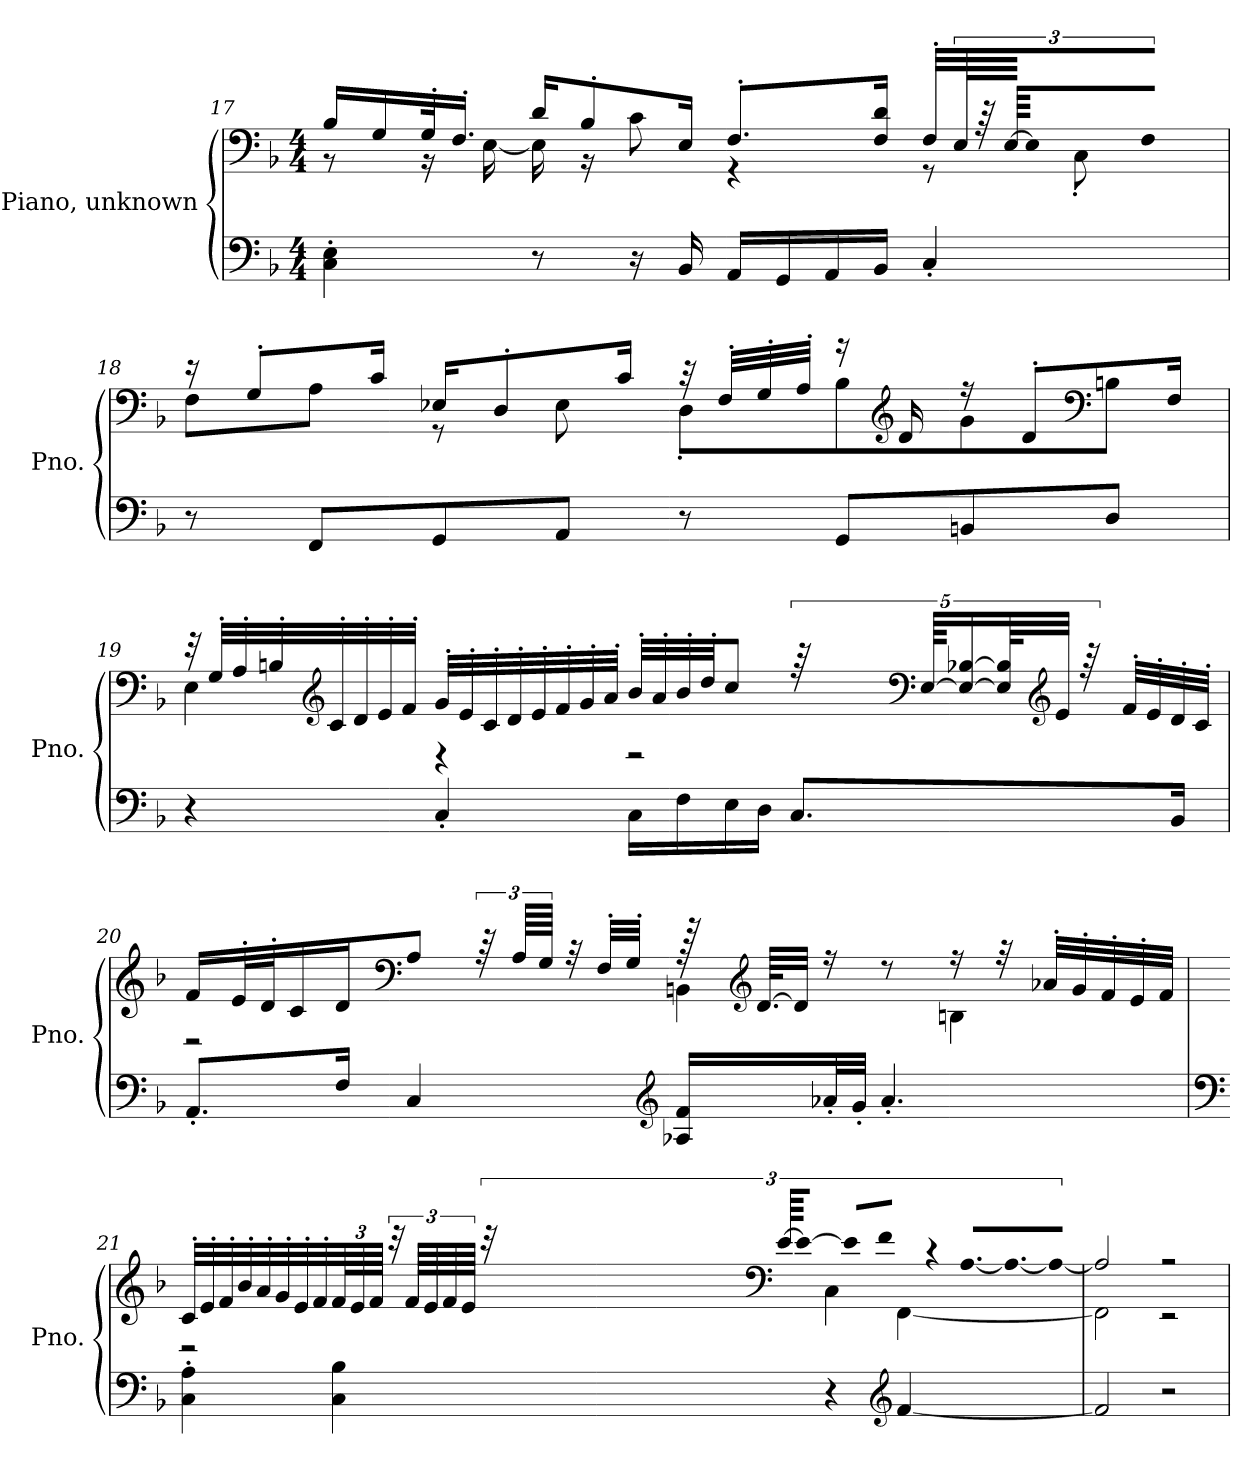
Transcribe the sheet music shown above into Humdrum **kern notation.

**kern	**kern
*part1	*part1
*staff2	*staff1
*I"Piano, unknown	*
*I'Pno.	*
*clefF4	*clefF4
*k[b-]	*k[b-]
*M4/4	*M4/4
=17	=17
*	*^
4C\' 4E\'	16B-/LL	8r
.	16G/	.
.	32G'/K	16r
.	16.F'/JJ	.
.	.	[16E\
8r	16d/KL	16E\]
.	8B-'/	16r
16r	.	8c\
16BB-/	16E/Jk	.
16AA/LL	8.F'/L	4r
16GG/	.	.
16AA/	.	.
16BB-/JJ	16F/ 16d/Jk	.
4C'/	32F'/LLL	8r
.	96E/JJJk	.
.	96r	.
.	[96E/KKKL	.
.	8E/]	.
.	.	8C'\
.	16F/Jk	.
!!LO:PB:g=z	!!
=18	=18	=18
8r	16r	8F\L
.	8G'/L	.
8FF/L	.	8A\J
.	16c/Jk	.
8GG/	16E-X/KL	8r
.	8D'/	.
8AA/J	.	8E-\
.	16c/Jk	.
8r	32r	8D'\L
.	32F'/LLL	.
.	32G'/	.
.	32A'/JJJ	.
8GG/L	16r	8B-\
*	*clefG2	*
.	16d/	.
8BBn/	16r	8g\
.	8d'/L	.
*	*clefF4	*
8D/J	.	8Bn\J
.	16F/Jk	.
!!LO:LB:g=z	!!
=19	=19	=19
4r	32r	4E\
.	32G'/LLL	.
.	32A'/	.
.	32Bn'/	.
*	*clefG2	*
.	32c'/	.
.	32d'/	.
.	32e'/	.
.	32f'/JJJ	.
4C'/	32g'/LLL	4r
.	32e'/	.
.	32c'/	.
.	32d'/	.
.	32e'/	.
.	32f'/	.
.	32g'/	.
.	32a'/JJJ	.
16C\LL	32b-'/LLL	2r
.	32a'/	.
16F\	32b-'/	.
.	32dd'/JJ	.
16E\	8cc/J	.
16D\JJ	.	.
8.C/L	80r	.
*	*clefF4	*
.	[80E/KKLL	.
.	20E/_ [20B-X/	.
.	80E/] 80B-/]KL	.
*	*clefG2	*
.	40e/JJJ	.
.	80r	.
.	32f'/LLL	.
.	32e'/	.
16BB-/Jk	32d'/	.
.	32c'/JJJ	.
!!LO:LB:g=z	!!
=20	=20	=20
8.AA'/L	16f/LL	2r
.	32e'/L	.
.	32d'/J	.
.	16c/	.
16F/Jk	16d/J	.
*	*clefF4	*
4C/	8A/J	.
.	96r	.
.	96A/LLLL	.
.	96G/JJJJ	.
.	32r	.
.	32F'/LLL	.
.	32G'/JJJ	.
*clefG2	*	*
16A-X/ 16f/LL	128r	4BBn\
*	*clefG2	*
.	[64.d/KLLL	.
.	32d/JJJ]	.
32a-X'/L	16r	.
32g'/JJJ	.	.
4.a-'/	8r	.
.	16r	4Bn\
.	32r	.
.	32a-X'/LLL	.
.	32g'/	.
.	32f'/	.
.	32e'/	.
.	32f/JJJ	.
!!LO:LB:g=z	!!
=21	=21	=21
*clefF4	*	*
4C\' 4A\'	32c'/LLL	2r
.	32e'/	.
.	32f'/	.
.	32b-'/	.
.	32a'/	.
.	32g'/	.
.	32e'/	.
.	32f'/	.
*	*Xbrackettup	*
4C\ 4B-\	96f/L	.
.	96e/	.
.	96f/JJJJ	.
*	*brackettup	*
.	48r	.
.	96f/LLLL	.
*	*Xbrackettup	*
.	96e/	.
.	96f/	.
.	96e/JJJJ	.
*	*brackettup	*
.	48r	.
*	*clefF4	*
.	[96e/KKKL	.
.	8e/J_	.
4r	8e/L]	4C\
.	8f/J	.
*clefG2	*	*
[4f/	128r	[4FF\
.	[64.A/KKLL	.
.	16.A/J_	.
.	8A/J_	.
=22	=22	=22
2f/]	2A/]	2FF\]
2r	2r	2r
*	*v	*v
=	=
*-	*-
